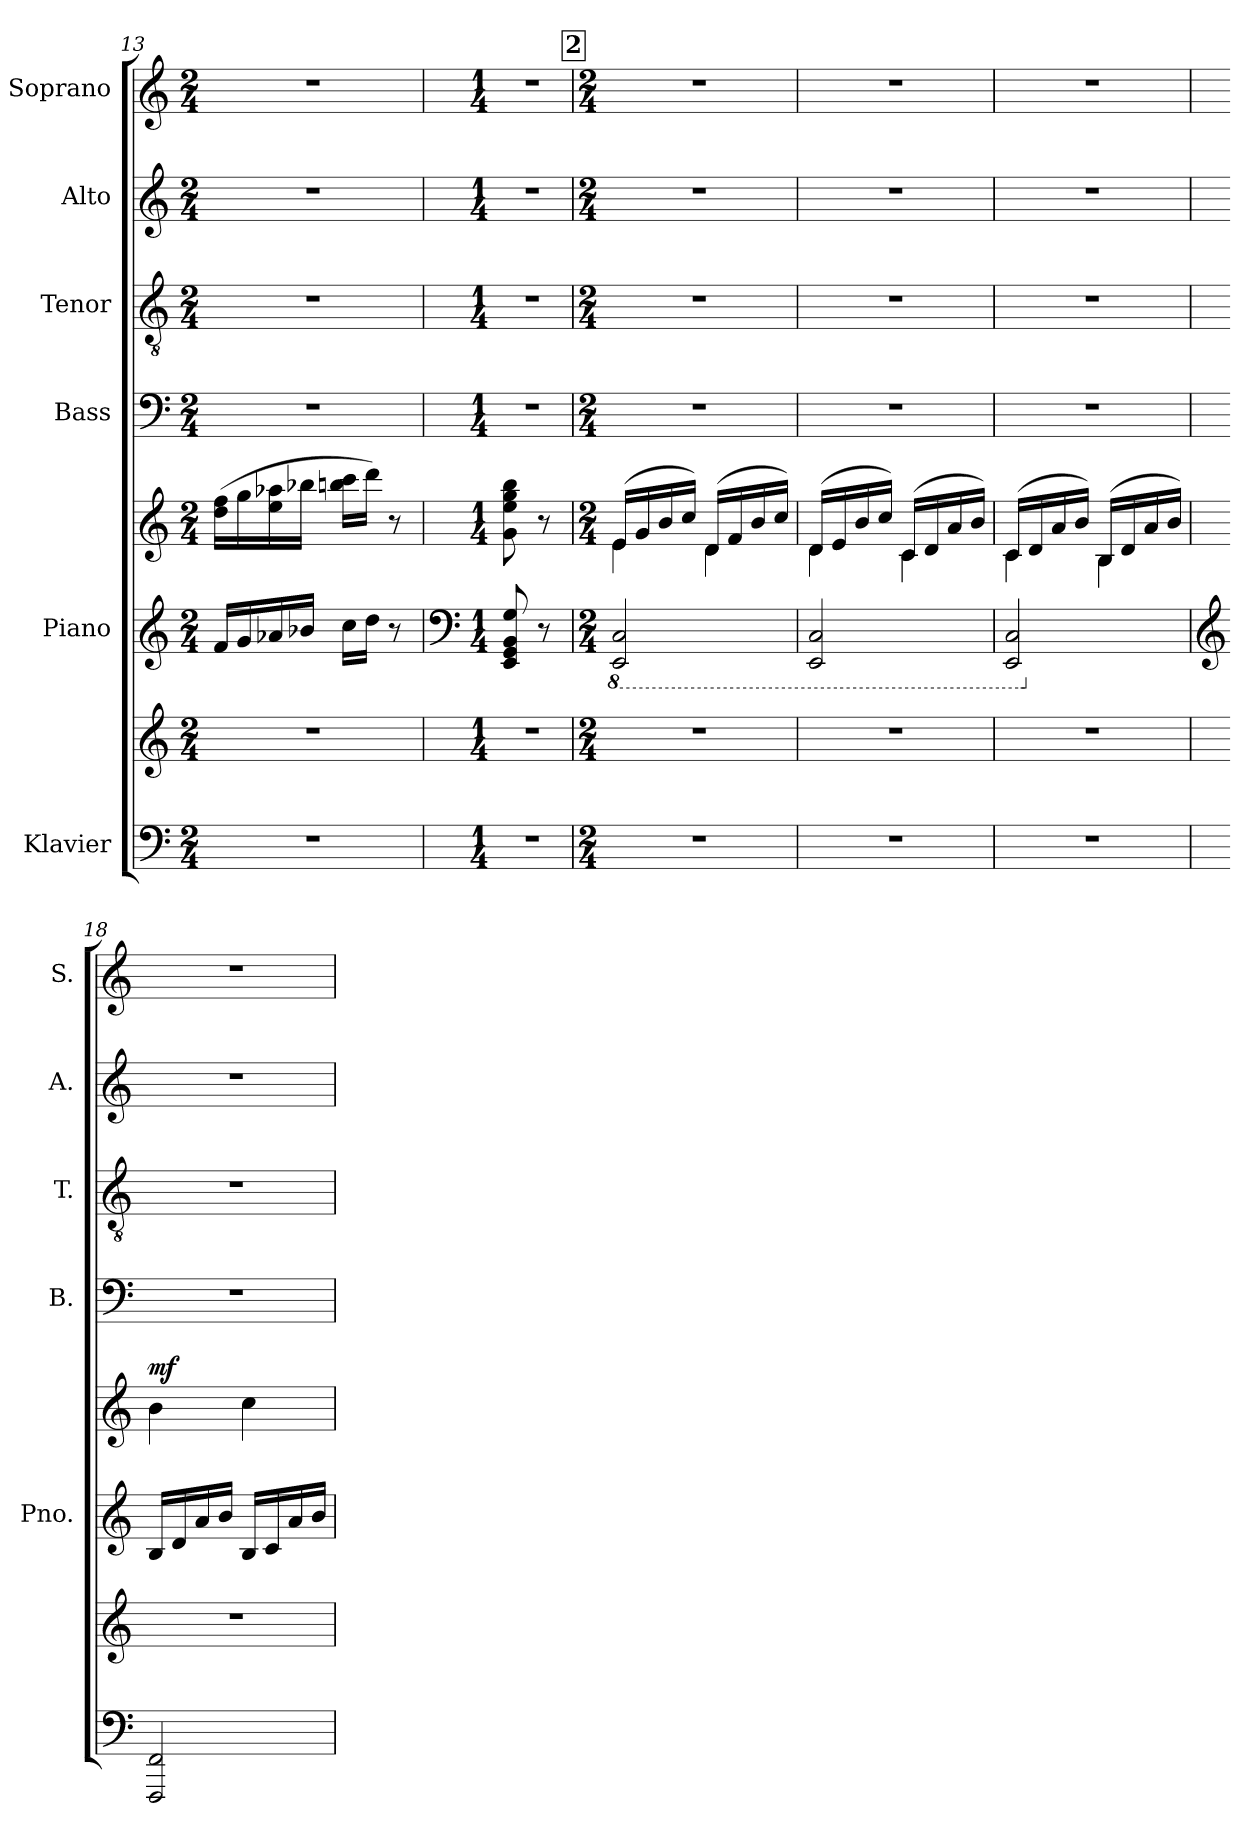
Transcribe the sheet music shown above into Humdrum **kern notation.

**kern	**kern	**kern	**kern	**dynam	**kern	**kern	**kern	**kern
*part6	*part6	*part5	*part5	*part5	*part4	*part3	*part2	*part1
*staff8	*staff7	*staff6	*staff5	*staff5/6	*staff4	*staff3	*staff2	*staff1
*I"Klavier	*	*I"Piano	*	*	*I"Bass	*I"Tenor	*I"Alto	*I"Soprano
*	*	*I'Pno.	*	*	*I'B.	*I'T.	*I'A.	*I'S.
*clefF4	*clefG2	*clefG2	*clefG2	*	*clefF4	*clefGv2	*clefG2	*clefG2
*k[]	*k[]	*k[]	*k[]	*	*k[]	*k[]	*k[]	*k[]
*M2/4	*M2/4	*M2/4	*M2/4	*	*M2/4	*M2/4	*M2/4	*M2/4
=13	=13	=13	=13	=13	=13	=13	=13	=13
2r	2r	16f/LL	(>16dd\ 16ff\LL	.	2r	2r	2r	2r
.	.	16g/	16gg\	.	.	.	.	.
.	.	16a-X/	16ee\ 16aa-X\	.	.	.	.	.
.	.	16b-X/JJ	16bb-X\JJ	.	.	.	.	.
.	.	16cc\LL	16bbn\ 16ccc\LL	.	.	.	.	.
.	.	16dd\JJ	16ddd\JJ)	.	.	.	.	.
.	.	8r	8r	.	.	.	.	.
=14	=14	=14	=14	=14	=14	=14	=14	=14
*	*	*clefF4	*	*	*	*	*	*
*M1/4	*M1/4	*M1/4	*M1/4	*	*M1/4	*M1/4	*M1/4	*M1/4
!	!	!	!	!LO:DY:b=2	!	!	!	!
!	!	!	!	!LO:DY:n=1:b	!	!	!	!
4r	4r	8EE/ 8GG/ 8BB/ 8G/	8g\ 8ee\ 8gg\ 8bb\	mf mf	4r	4r	4r	4r
.	.	8r	8r	.	.	.	.	.
!!LO:REH:place=s1:a:B:fs=14:t=2
=15	=15	=15	=15	=15	=15	=15	=15	=15
*M2/4	*M2/4	*M2/4	*M2/4	*	*M2/4	*M2/4	*M2/4	*M2/4
*	*	*8ba	*	*	*	*	*	*
*	*	*	*^	*	*	*	*	*
2r	2r	2EEE/ 2CC/	(>16e/LL	4e\	.	2r	2r	2r	2r
.	.	.	16g/	.	.	.	.	.	.
.	.	.	16b/	.	.	.	.	.	.
.	.	.	16cc/JJ)	.	.	.	.	.	.
.	.	.	(>16d/LL	4d\	.	.	.	.	.
.	.	.	16f/	.	.	.	.	.	.
.	.	.	16b/	.	.	.	.	.	.
.	.	.	16cc/JJ)	.	.	.	.	.	.
=16	=16	=16	=16	=16	=16	=16	=16	=16	=16
2r	2r	2EEE/ 2CC/	(>16d/LL	4d\	.	2r	2r	2r	2r
.	.	.	16e/	.	.	.	.	.	.
.	.	.	16b/	.	.	.	.	.	.
.	.	.	16cc/JJ)	.	.	.	.	.	.
.	.	.	(>16c/LL	4c\	.	.	.	.	.
.	.	.	16d/	.	.	.	.	.	.
.	.	.	16a/	.	.	.	.	.	.
.	.	.	16b/JJ)	.	.	.	.	.	.
=17	=17	=17	=17	=17	=17	=17	=17	=17	=17
2r	2r	2EEE/ 2CC/	(>16c/LL	4c\	.	2r	2r	2r	2r
.	.	.	16d/	.	.	.	.	.	.
.	.	.	16a/	.	.	.	.	.	.
.	.	.	16b/JJ)	.	.	.	.	.	.
.	.	.	(>16B/LL	4B\	.	.	.	.	.
.	.	.	16d/	.	.	.	.	.	.
.	.	.	16a/	.	.	.	.	.	.
.	.	.	16b/JJ)	.	.	.	.	.	.
*	*	*	*v	*v	*	*	*	*	*
=18	=18	=18	=18	=18	=18	=18	=18	=18
*	*	*clefG2	*	*	*	*	*	*
*	*	*X8ba	*	*	*	*	*	*
!	!	!	!	!LO:DY:a	!	!	!	!
2FFF/ 2FF/	2r	16B/LL	4b\	mf	2r	2r	2r	2r
.	.	16d/	.	.	.	.	.	.
.	.	16a/	.	.	.	.	.	.
.	.	16b/JJ	.	.	.	.	.	.
.	.	16B/LL	4cc\	.	.	.	.	.
.	.	16c/	.	.	.	.	.	.
.	.	16a/	.	.	.	.	.	.
.	.	16b/JJ	.	.	.	.	.	.
=	=	=	=	=	=	=	=	=
*-	*-	*-	*-	*-	*-	*-	*-	*-
